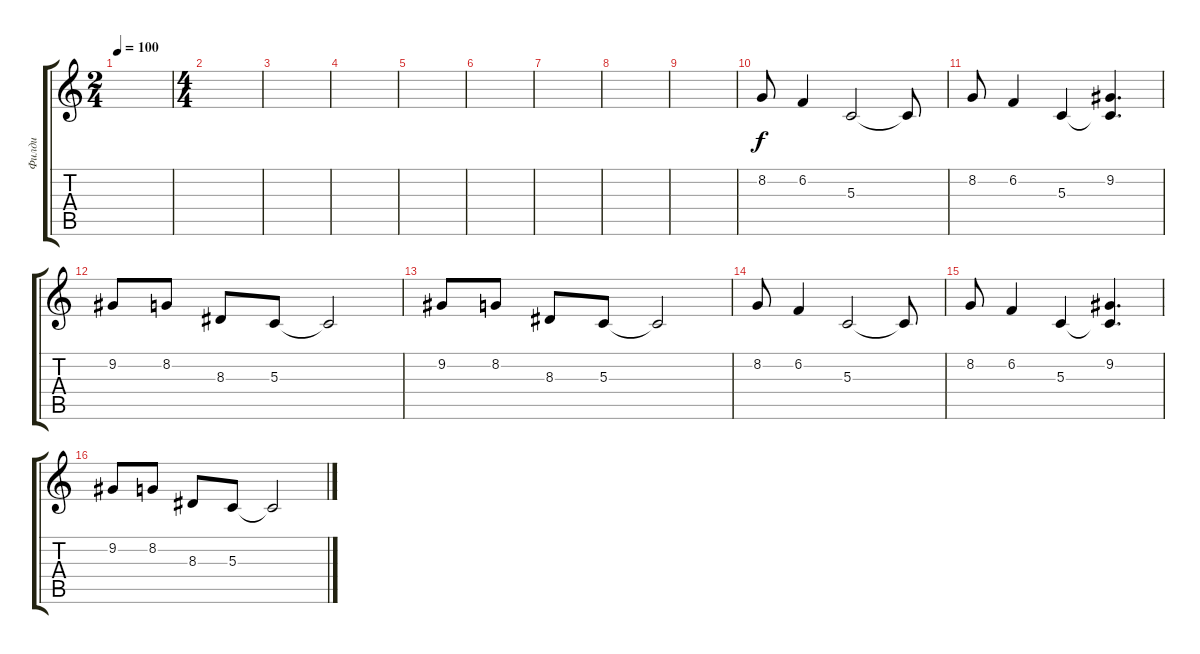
\track ("Филди" "Филди") {instrument electricgrandpiano}
\staff {score tabs}
\tuning (E4 B3 G3 D3 A2 E2) {hide}
\ts (2 4)
\tempo 100
\clef g2
\ks c
|
\ts (4 4)
|
|
|
|
|
|
|
|
8.2.8 6.2.4 5.3.2 5.3{t}.8 |
8.2.8 6.2.4 5.3.4 (9.2 5.3{t}).4{d} |
9.2.8 8.2.8 8.3.8 5.3.8 5.3{t}.2 |
9.2.8 8.2.8 8.3.8 5.3.8 5.3{t}.2 |
8.2.8 6.2.4 5.3.2 5.3{t}.8 |
8.2.8 6.2.4 5.3.4 (9.2 5.3{t}).4{d} |
9.2.8 8.2.8 8.3.8 5.3.8 5.3{t}.2
